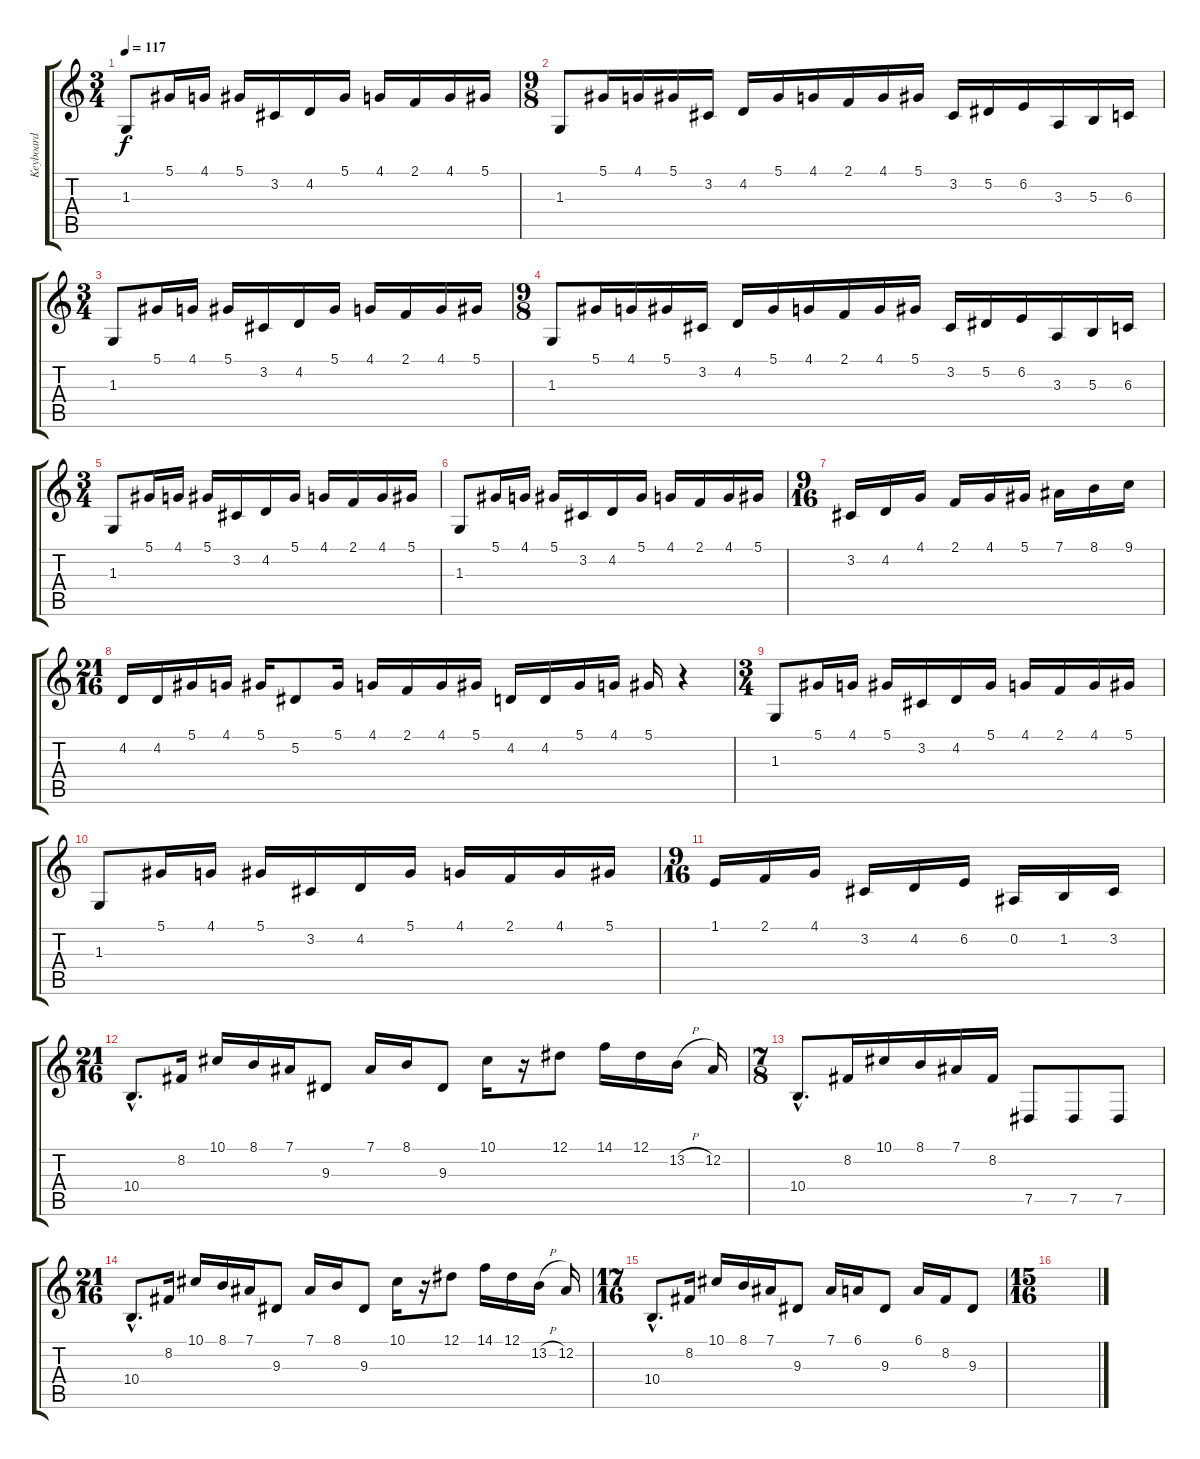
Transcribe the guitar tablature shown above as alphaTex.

\track ("Keyboard" "Keyboard") {instrument vibraphone}
\staff {score tabs}
\tuning (Eb4 Bb3 Gb3 Db3 Ab2 Eb2) {hide}
\ts (3 4)
\tempo 117
\clef g2
\ks c
1.3.8{dy f instrument vibraphone} 5.1.16 4.1.16 5.1.16 3.2.16 4.2.16 5.1.16 4.1.16 2.1.16 4.1.16 5.1.16 |
\ts (9 8)
1.3.8 5.1.16 4.1.16 5.1.16 3.2.16 4.2.16 5.1.16 4.1.16 2.1.16 4.1.16 5.1.16 3.2.16 5.2.16 6.2.16 3.3.16 5.3.16 6.3.16 |
\ts (3 4)
1.3.8 5.1.16 4.1.16 5.1.16 3.2.16 4.2.16 5.1.16 4.1.16 2.1.16 4.1.16 5.1.16 |
\ts (9 8)
1.3.8 5.1.16 4.1.16 5.1.16 3.2.16 4.2.16 5.1.16 4.1.16 2.1.16 4.1.16 5.1.16 3.2.16 5.2.16 6.2.16 3.3.16 5.3.16 6.3.16 |
\ts (3 4)
1.3.8 5.1.16 4.1.16 5.1.16 3.2.16 4.2.16 5.1.16 4.1.16 2.1.16 4.1.16 5.1.16 |
1.3.8 5.1.16 4.1.16 5.1.16 3.2.16 4.2.16 5.1.16 4.1.16 2.1.16 4.1.16 5.1.16 |
\ts (9 16)
3.2.16 4.2.16 4.1.16 2.1.16 4.1.16 5.1.16 7.1.16 8.1.16 9.1.16 |
\ts (21 16)
4.2.16 4.2.16 5.1.16 4.1.16 5.1.16 5.2.8 5.1.16 4.1.16 2.1.16 4.1.16 5.1.16 4.2.16 4.2.16 5.1.16 4.1.16 5.1.16 r.4 |
\ts (3 4)
1.3.8 5.1.16 4.1.16 5.1.16 3.2.16 4.2.16 5.1.16 4.1.16 2.1.16 4.1.16 5.1.16 |
1.3.8 5.1.16 4.1.16 5.1.16 3.2.16 4.2.16 5.1.16 4.1.16 2.1.16 4.1.16 5.1.16 |
\ts (9 16)
1.1.16 2.1.16 4.1.16 3.2.16 4.2.16 6.2.16 0.2.16 1.2.16 3.2.16 |
\ts (21 16)
10.4{hac}.8{d} 8.2.16 10.1.16 8.1.16 7.1.16 9.3.8 7.1.16 8.1.16 9.3.8 10.1.16 r.16 12.1.8 14.1.16 12.1.16 13.2{h}.16 12.2.16 |
\ts (7 8)
10.4{hac}.8{d} 8.2.16 10.1.16 8.1.16 7.1.16 8.2.16 7.5.8 7.5.8 7.5.8 |
\ts (21 16)
10.4{hac}.8{d} 8.2.16 10.1.16 8.1.16 7.1.16 9.3.8 7.1.16 8.1.16 9.3.8 10.1.16 r.16 12.1.8 14.1.16 12.1.16 13.2{h}.16 12.2.16 |
\ts (17 16)
10.4{hac}.8{d} 8.2.16 10.1.16 8.1.16 7.1.16 9.3.8 7.1.16 6.1.16 9.3.8 6.1.16 8.2.16 9.3.8 |
\ts (15 16)
